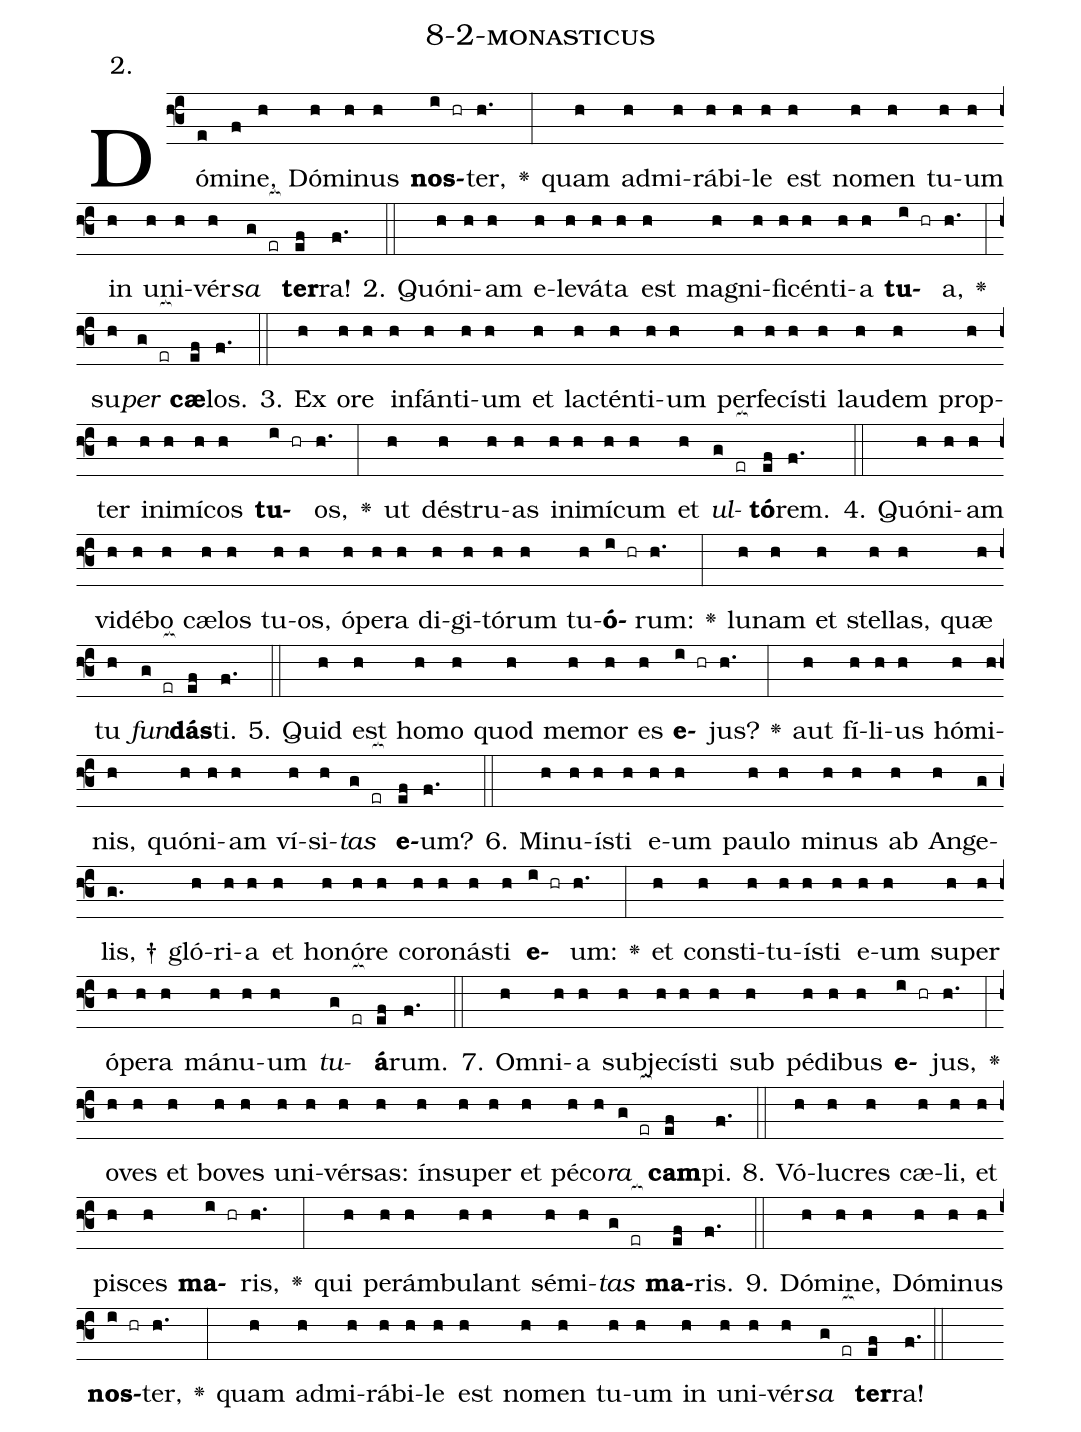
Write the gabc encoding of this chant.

name: 8-2-monasticus;
annotation: 2.;
%%
(f3)Dó(e)mi(f)ne,(h) Dó(h)mi(h)nus(h) <b>nos</b>(i hr)ter,(h.) <v>\greheightstar</v>(:) quam(h) ad(h)mi(h)rá(h)bi(h)le(h) est(h) no(h)men(h) tu(h)um(h) in(h) u(h)ni(h)vér(h)<i>sa</i>(g er[ocb:1{]) <b>ter</b>(ef[ocb:0}])ra!(f.) (::)
2. Quón(h)i(h)am(h) e(h)le(h)vá(h)ta(h) est(h) ma(h)gni(h)fi(h)cén(h)ti(h)a(h) <b>tu</b>(i hr)a,(h.) <v>\greheightstar</v>(:) su(h)<i>per</i>(g er[ocb:1{]) <b>cæ</b>(ef[ocb:0}])los.(f.) (::)
3. Ex(h) o(h)re(h) in(h)fán(h)ti(h)um(h) et(h) lac(h)tén(h)ti(h)um(h) per(h)fe(h)cís(h)ti(h) lau(h)dem(h) prop(h)ter(h) in(h)i(h)mí(h)cos(h) <b>tu</b>(i hr)os,(h.) <v>\greheightstar</v>(:) ut(h) dé(h)stru(h)as(h) in(h)i(h)mí(h)cum(h) et(h) <i>ul</i>(g er[ocb:1{])<b>tó</b>(ef[ocb:0}])rem.(f.) (::)
4. Quón(h)i(h)am(h) vi(h)dé(h)bo(h) cæ(h)los(h) tu(h)os,(h) ó(h)pe(h)ra(h) di(h)gi(h)tó(h)rum(h) tu(h)<b>ó</b>(i hr)rum:(h.) <v>\greheightstar</v>(:) lu(h)nam(h) et(h) stel(h)las,(h) quæ(h) tu(h) <i>fun</i>(g er[ocb:1{])<b>dás</b>(ef[ocb:0}])ti.(f.) (::)
5. Quid(h) est(h) ho(h)mo(h) quod(h) me(h)mor(h) es(h) <b>e</b>(i hr)jus?(h.) <v>\greheightstar</v>(:) aut(h) fí(h)li(h)us(h) hó(h)mi(h)nis,(h) quón(h)i(h)am(h) ví(h)si(h)<i>tas</i>(g er[ocb:1{]) <b>e</b>(ef[ocb:0}])um?(f.) (::)
6. Mi(h)nu(h)ís(h)ti(h) e(h)um(h) pau(h)lo(h) mi(h)nus(h) ab(h) An(h)ge(g)lis, †(g.) gló(h)ri(h)a(h) et(h) ho(h)nó(h)re(h) co(h)ro(h)nás(h)ti(h) <b>e</b>(i hr)um:(h.) <v>\greheightstar</v>(:) et(h) con(h)sti(h)tu(h)ís(h)ti(h) e(h)um(h) su(h)per(h) ó(h)pe(h)ra(h) má(h)nu(h)um(h) <i>tu</i>(g er[ocb:1{])<b>á</b>(ef[ocb:0}])rum.(f.) (::)
7. Om(h)ni(h)a(h) sub(h)je(h)cís(h)ti(h) sub(h) pé(h)di(h)bus(h) <b>e</b>(i hr)jus,(h.) <v>\greheightstar</v>(:) o(h)ves(h) et(h) bo(h)ves(h) u(h)ni(h)vér(h)sas:(h) ín(h)su(h)per(h) et(h) pé(h)co(h)<i>ra</i>(g er[ocb:1{]) <b>cam</b>(ef[ocb:0}])pi.(f.) (::)
8. Vó(h)lu(h)cres(h) cæ(h)li,(h) et(h) pi(h)sces(h) <b>ma</b>(i hr)ris,(h.) <v>\greheightstar</v>(:) qui(h) per(h)ám(h)bu(h)lant(h) sé(h)mi(h)<i>tas</i>(g er[ocb:1{]) <b>ma</b>(ef[ocb:0}])ris.(f.) (::)
9. Dó(h)mi(h)ne,(h) Dó(h)mi(h)nus(h) <b>nos</b>(i hr)ter,(h.) <v>\greheightstar</v>(:) quam(h) ad(h)mi(h)rá(h)bi(h)le(h) est(h) no(h)men(h) tu(h)um(h) in(h) u(h)ni(h)vér(h)<i>sa</i>(g er[ocb:1{]) <b>ter</b>(ef[ocb:0}])ra!(f.) (::)
